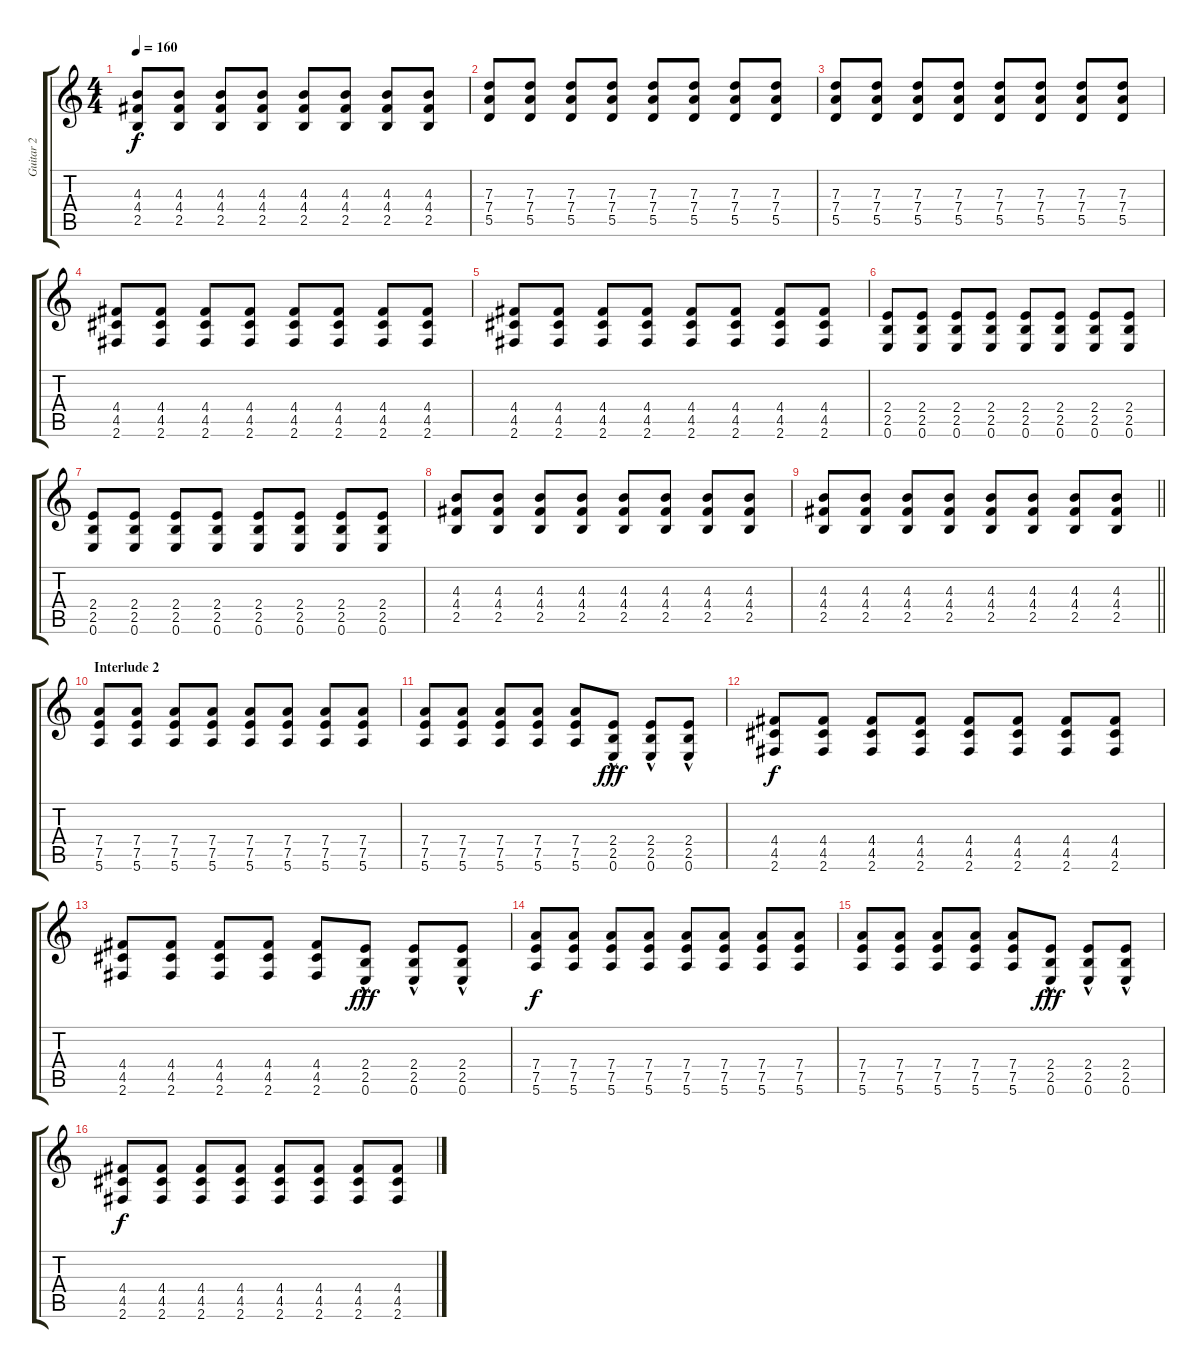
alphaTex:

\track ("Guitar 2" "Guitar 2") {instrument distortionguitar}
\staff {score tabs}
\tuning (E4 B3 G3 D3 A2 E2) {hide}
\ts (4 4)
\tempo 160
\clef g2
\ks c
(4.3 4.4 2.5).8{dy f} (4.3 4.4 2.5).8 (4.3 4.4 2.5).8 (4.3 4.4 2.5).8 (4.3 4.4 2.5).8 (4.3 4.4 2.5).8 (4.3 4.4 2.5).8 (4.3 4.4 2.5).8 |
(7.3 7.4 5.5).8 (7.3 7.4 5.5).8 (7.3 7.4 5.5).8 (7.3 7.4 5.5).8 (7.3 7.4 5.5).8 (7.3 7.4 5.5).8 (7.3 7.4 5.5).8 (7.3 7.4 5.5).8 |
(7.3 7.4 5.5).8 (7.3 7.4 5.5).8 (7.3 7.4 5.5).8 (7.3 7.4 5.5).8 (7.3 7.4 5.5).8 (7.3 7.4 5.5).8 (7.3 7.4 5.5).8 (7.3 7.4 5.5).8 |
(4.4 4.5 2.6).8 (4.4 4.5 2.6).8 (4.4 4.5 2.6).8 (4.4 4.5 2.6).8 (4.4 4.5 2.6).8 (4.4 4.5 2.6).8 (4.4 4.5 2.6).8 (4.4 4.5 2.6).8 |
(4.4 4.5 2.6).8 (4.4 4.5 2.6).8 (4.4 4.5 2.6).8 (4.4 4.5 2.6).8 (4.4 4.5 2.6).8 (4.4 4.5 2.6).8 (4.4 4.5 2.6).8 (4.4 4.5 2.6).8 |
(2.4 2.5 0.6).8 (2.4 2.5 0.6).8 (2.4 2.5 0.6).8 (2.4 2.5 0.6).8 (2.4 2.5 0.6).8 (2.4 2.5 0.6).8 (2.4 2.5 0.6).8 (2.4 2.5 0.6).8 |
(2.4 2.5 0.6).8 (2.4 2.5 0.6).8 (2.4 2.5 0.6).8 (2.4 2.5 0.6).8 (2.4 2.5 0.6).8 (2.4 2.5 0.6).8 (2.4 2.5 0.6).8 (2.4 2.5 0.6).8 |
(4.3 4.4 2.5).8 (4.3 4.4 2.5).8 (4.3 4.4 2.5).8 (4.3 4.4 2.5).8 (4.3 4.4 2.5).8 (4.3 4.4 2.5).8 (4.3 4.4 2.5).8 (4.3 4.4 2.5).8 |
\barLineRight lightlight
(4.3 4.4 2.5).8 (4.3 4.4 2.5).8 (4.3 4.4 2.5).8 (4.3 4.4 2.5).8 (4.3 4.4 2.5).8 (4.3 4.4 2.5).8 (4.3 4.4 2.5).8 (4.3 4.4 2.5).8 |
\section ("" "Interlude 2")
(7.4 7.5 5.6).8 (7.4 7.5 5.6).8 (7.4 7.5 5.6).8 (7.4 7.5 5.6).8 (7.4 7.5 5.6).8 (7.4 7.5 5.6).8 (7.4 7.5 5.6).8 (7.4 7.5 5.6).8 |
(7.4 7.5 5.6).8 (7.4 7.5 5.6).8 (7.4 7.5 5.6).8 (7.4 7.5 5.6).8 (7.4 7.5 5.6).8 (2.4 2.5 0.6{hac}).8{dy fff} (2.4 2.5 0.6{hac}).8 (2.4 2.5 0.6{hac}).8 |
(4.4 4.5 2.6).8{dy f} (4.4 4.5 2.6).8 (4.4 4.5 2.6).8 (4.4 4.5 2.6).8 (4.4 4.5 2.6).8 (4.4 4.5 2.6).8 (4.4 4.5 2.6).8 (4.4 4.5 2.6).8 |
(4.4 4.5 2.6).8 (4.4 4.5 2.6).8 (4.4 4.5 2.6).8 (4.4 4.5 2.6).8 (4.4 4.5 2.6).8 (2.4 2.5 0.6{hac}).8{dy fff} (2.4 2.5 0.6{hac}).8 (2.4 2.5 0.6{hac}).8 |
(7.4 7.5 5.6).8{dy f} (7.4 7.5 5.6).8 (7.4 7.5 5.6).8 (7.4 7.5 5.6).8 (7.4 7.5 5.6).8 (7.4 7.5 5.6).8 (7.4 7.5 5.6).8 (7.4 7.5 5.6).8 |
(7.4 7.5 5.6).8 (7.4 7.5 5.6).8 (7.4 7.5 5.6).8 (7.4 7.5 5.6).8 (7.4 7.5 5.6).8 (2.4 2.5 0.6{hac}).8{dy fff} (2.4 2.5 0.6{hac}).8 (2.4 2.5 0.6{hac}).8 |
(4.4 4.5 2.6).8{dy f} (4.4 4.5 2.6).8 (4.4 4.5 2.6).8 (4.4 4.5 2.6).8 (4.4 4.5 2.6).8 (4.4 4.5 2.6).8 (4.4 4.5 2.6).8 (4.4 4.5 2.6).8
